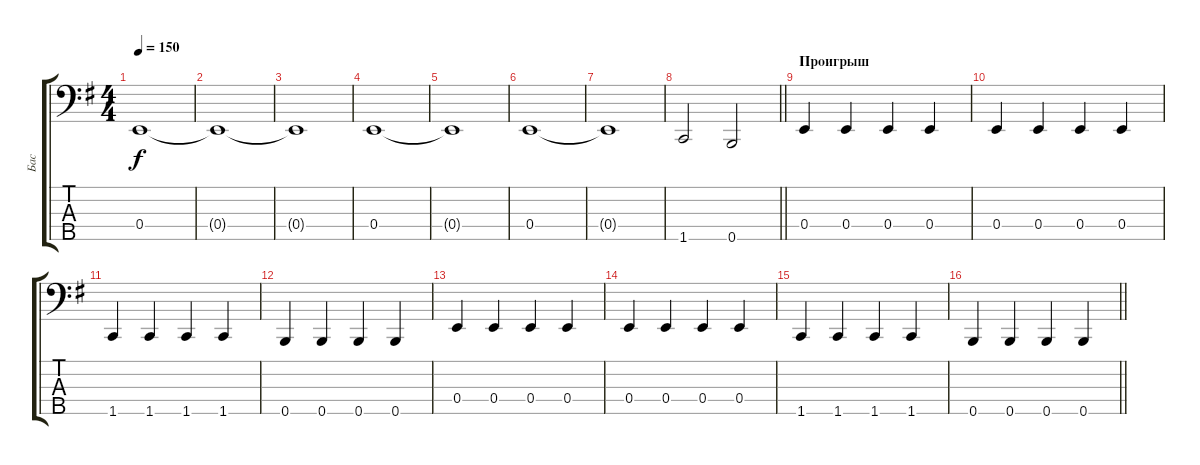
\track ("Бас" "Бас") {instrument electricbassfinger}
\staff {score tabs}
\tuning (G2 D2 A1 E1 B0) {hide}
\ts (4 4)
\tempo 150
\clef f4
\ks eminor
0.4{t}.1{dy f} |
0.4{t}.1 |
0.4{t}.1 |
0.4.1 |
0.4{t}.1 |
0.4.1 |
0.4{t}.1 |
\barLineRight lightlight
1.5.2 0.5.2 |
\section ("" "Проигрыш")
0.4.4 0.4.4 0.4.4 0.4.4 |
0.4.4 0.4.4 0.4.4 0.4.4 |
1.5.4 1.5.4 1.5.4 1.5.4 |
0.5.4 0.5.4 0.5.4 0.5.4 |
0.4.4 0.4.4 0.4.4 0.4.4 |
0.4.4 0.4.4 0.4.4 0.4.4 |
1.5.4 1.5.4 1.5.4 1.5.4 |
\barLineRight lightlight
0.5.4 0.5.4 0.5.4 0.5.4
